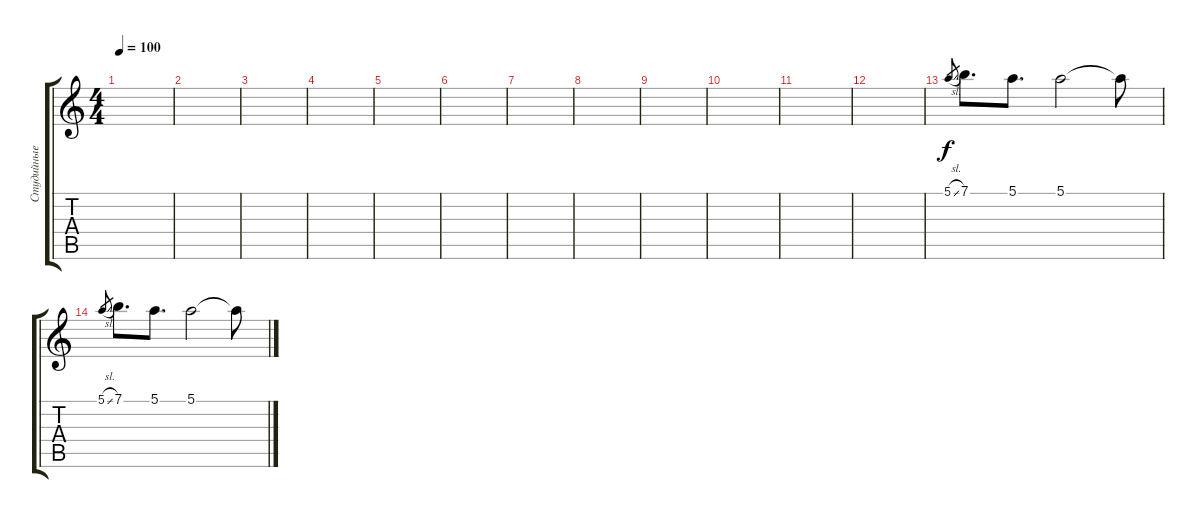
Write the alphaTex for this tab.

\track ("Студийные подголоски" "Студийные ") {instrument acousticguitarsteel}
\staff {score tabs}
\tuning (E4 B3 G3 D3 A2 E2) {hide}
\ts (4 4)
\tempo 100
\clef g2
\ks c
|
|
|
|
|
|
|
|
|
|
|
|
5.1{sl}.8{gr} 7.1.8{d} 5.1.8{d} 5.1.2 5.1{t}.8 |
5.1{sl}.8{gr} 7.1.8{d} 5.1.8{d} 5.1.2 5.1{t}.8
